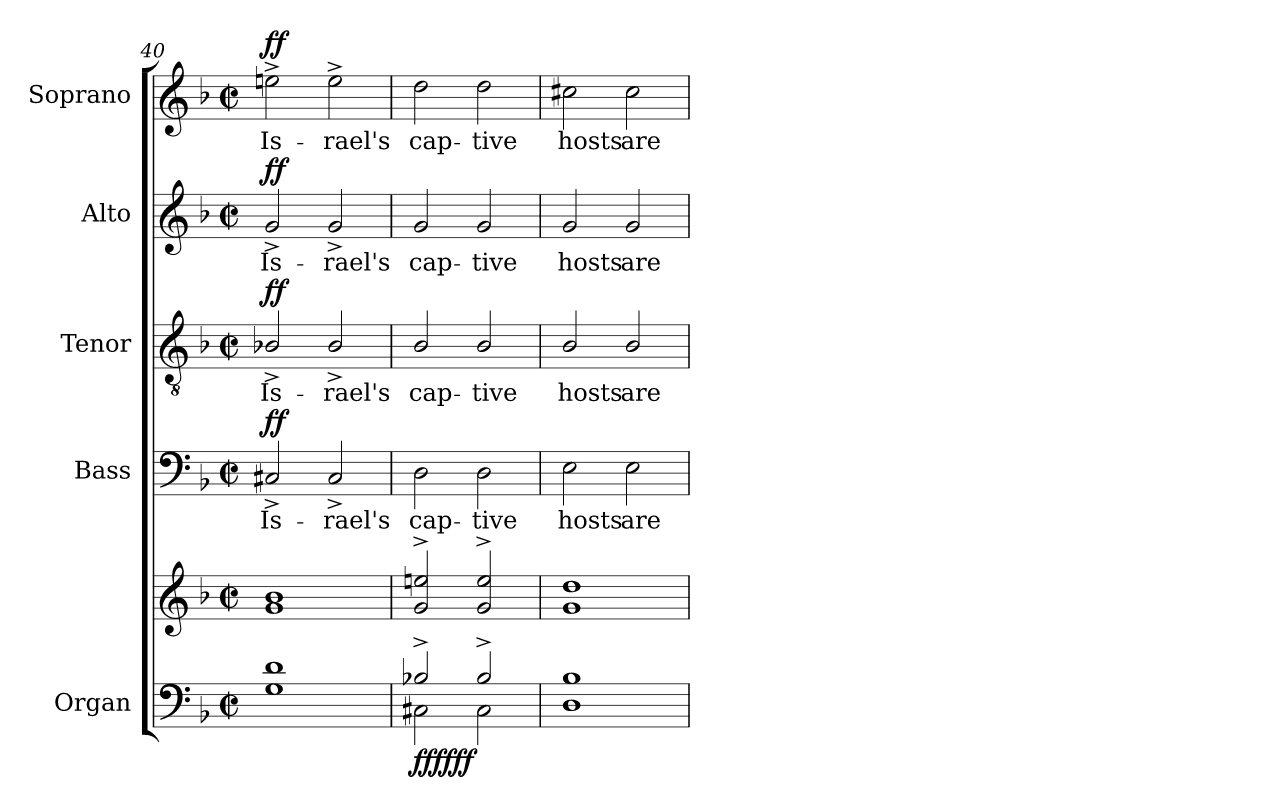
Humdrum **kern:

**kern	**kern	**dynam	**kern	**text	**dynam	**kern	**text	**dynam	**kern	**text	**dynam	**kern	**text	**dynam
*part5	*part5	*part5	*part4	*part4	*part4	*part3	*part3	*part3	*part2	*part2	*part2	*part1	*part1	*part1
*staff6	*staff5	*staff5/6	*staff4	*staff4	*staff4	*staff3	*staff3	*staff3	*staff2	*staff2	*staff2	*staff1	*staff1	*staff1
*I"Organ	*	*	*I"Bass	*	*	*I"Tenor	*	*	*I"Alto	*	*	*I"Soprano	*	*
*	*	*	*I'B	*	*	*I'T	*	*	*I'A	*	*	*I'S	*	*
*clefF4	*clefG2	*	*clefF4	*	*	*clefGv2	*	*	*clefG2	*	*	*clefG2	*	*
*k[b-]	*k[b-]	*	*k[b-]	*	*	*k[b-]	*	*	*k[b-]	*	*	*k[b-]	*	*
*F:	*F:	*	*F:	*	*	*F:	*	*	*F:	*	*	*F:	*	*
*M2/2	*M2/2	*	*M2/2	*	*	*M2/2	*	*	*M2/2	*	*	*M2/2	*	*
*met(c|)	*met(c|)	*	*met(c|)	*	*	*met(c|)	*	*	*met(c|)	*	*	*met(c|)	*	*
=40	=40	=40	=40	=40	=40	=40	=40	=40	=40	=40	=40	=40	=40	=40
*^	*^	*	*	*	*	*	*	*	*	*	*	*	*	*
!	!	!	!	!	!	!LO:LY:b	!LO:DY:b	!	!LO:LY:b	!LO:DY:b	!	!LO:LY:b	!LO:DY:b	!	!LO:LY:b	!LO:DY:b
1d/	1G\	1g 1b-	1ryy	.	2C#X^	Is-	ff	2B-X^/	Is-	ff	2g^	Is-	ff	2een^	Is-	ff
!	!	!	!	!	!	!LO:LY:b	!	!	!LO:LY:b	!	!	!LO:LY:b	!	!	!LO:LY:b	!
.	.	.	.	.	2C#^	-rael's	.	2B-^/	-rael's	.	2g^	-rael's	.	2ee^	-rael's	.
=41	=41	=41	=41	=41	=41	=41	=41	=41	=41	=41	=41	=41	=41	=41	=41	=41
!	!	!	!	!LO:DY:b=2	!	!LO:LY:b	!	!	!LO:LY:b	!	!	!LO:LY:b	!	!	!LO:LY:b	!
!	!	!	!	!LO:DY:n=1:b=2	!	!	!	!	!	!	!	!	!	!	!	!
!	!	!	!	!LO:DY:n=2:b	!	!	!	!	!	!	!	!	!	!	!	!
2B-X^/	2C#X\	2g^ 2een^	1ryy	ff ff ff	2D	cap-	.	2B-/	cap-	.	2g	cap-	.	2dd	cap-	.
!	!	!	!	!	!	!LO:LY:b	!	!	!LO:LY:b	!	!	!LO:LY:b	!	!	!LO:LY:b	!
2B-^/	2C#\	2g^ 2ee^	.	.	2D	-tive	.	2B-/	-tive	.	2g	-tive	.	2dd	-tive	.
=42	=42	=42	=42	=42	=42	=42	=42	=42	=42	=42	=42	=42	=42	=42	=42	=42
!	!	!	!	!	!	!LO:LY:b	!	!	!LO:LY:b	!	!	!LO:LY:b	!	!	!LO:LY:b	!
1B-/	1D\	1g 1dd	1ryy	.	2E	hosts	.	2B-/	hosts	.	2g	hosts	.	2cc#X	hosts	.
!	!	!	!	!	!	!LO:LY:b	!	!	!LO:LY:b	!	!	!LO:LY:b	!	!	!LO:LY:b	!
.	.	.	.	.	2E	are	.	2B-/	are	.	2g	are	.	2cc#	are	.
*v	*v	*	*	*	*	*	*	*	*	*	*	*	*	*	*	*
*	*v	*v	*	*	*	*	*	*	*	*	*	*	*	*	*
=	=	=	=	=	=	=	=	=	=	=	=	=	=	=
*-	*-	*-	*-	*-	*-	*-	*-	*-	*-	*-	*-	*-	*-	*-
